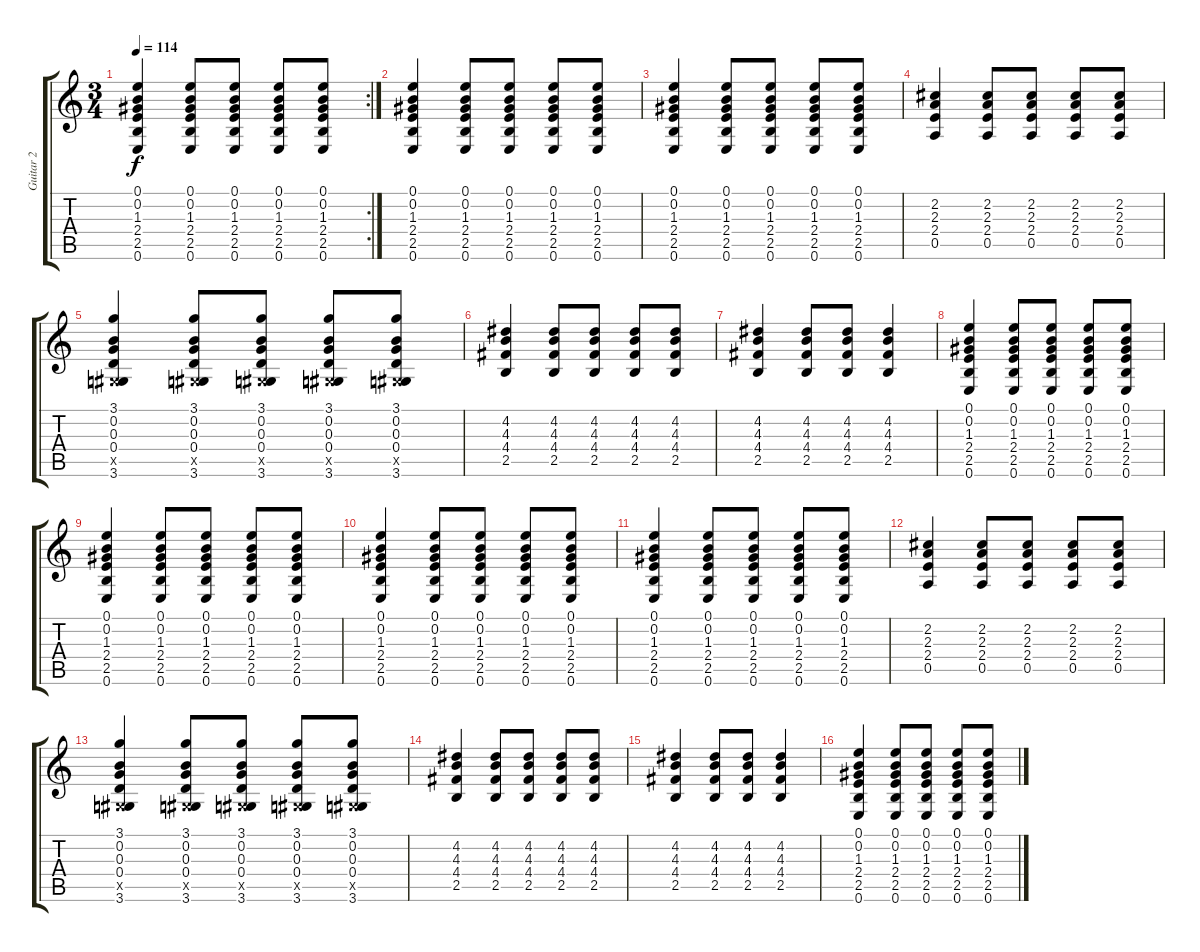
\track ("Guitar 2" "Guitar 2") {instrument acousticguitarsteel}
\staff {score tabs}
\tuning (E4 B3 G3 D3 A2 E2) {hide}
\rc 2
\ts (3 4)
\tempo 114
\clef g2
\ks c
(0.1 0.2 1.3 2.4 2.5 0.6).4{dy f} (0.1 0.2 1.3 2.4 2.5 0.6).8 (0.1 0.2 1.3 2.4 2.5 0.6).8 (0.1 0.2 1.3 2.4 2.5 0.6).8 (0.1 0.2 1.3 2.4 2.5 0.6).8 |
(0.1 0.2 1.3 2.4 2.5 0.6).4 (0.1 0.2 1.3 2.4 2.5 0.6).8 (0.1 0.2 1.3 2.4 2.5 0.6).8 (0.1 0.2 1.3 2.4 2.5 0.6).8 (0.1 0.2 1.3 2.4 2.5 0.6).8 |
(0.1 0.2 1.3 2.4 2.5 0.6).4 (0.1 0.2 1.3 2.4 2.5 0.6).8 (0.1 0.2 1.3 2.4 2.5 0.6).8 (0.1 0.2 1.3 2.4 2.5 0.6).8 (0.1 0.2 1.3 2.4 2.5 0.6).8 |
(2.2 2.3 2.4 0.5).4 (2.2 2.3 2.4 0.5).8 (2.2 2.3 2.4 0.5).8 (2.2 2.3 2.4 0.5).8 (2.2 2.3 2.4 0.5).8 |
(3.1 0.2 0.3 0.4 -1.5{x} 3.6).4 (3.1 0.2 0.3 0.4 -1.5{x} 3.6).8 (3.1 0.2 0.3 0.4 -1.5{x} 3.6).8 (3.1 0.2 0.3 0.4 -1.5{x} 3.6).8 (3.1 0.2 0.3 0.4 -1.5{x} 3.6).8 |
(4.2 4.3 4.4 2.5).4 (4.2 4.3 4.4 2.5).8 (4.2 4.3 4.4 2.5).8 (4.2 4.3 4.4 2.5).8 (4.2 4.3 4.4 2.5).8 |
(4.2 4.3 4.4 2.5).4 (4.2 4.3 4.4 2.5).8 (4.2 4.3 4.4 2.5).8 (4.2 4.3 4.4 2.5).4 |
(0.1 0.2 1.3 2.4 2.5 0.6).4 (0.1 0.2 1.3 2.4 2.5 0.6).8 (0.1 0.2 1.3 2.4 2.5 0.6).8 (0.1 0.2 1.3 2.4 2.5 0.6).8 (0.1 0.2 1.3 2.4 2.5 0.6).8 |
(0.1 0.2 1.3 2.4 2.5 0.6).4 (0.1 0.2 1.3 2.4 2.5 0.6).8 (0.1 0.2 1.3 2.4 2.5 0.6).8 (0.1 0.2 1.3 2.4 2.5 0.6).8 (0.1 0.2 1.3 2.4 2.5 0.6).8 |
(0.1 0.2 1.3 2.4 2.5 0.6).4 (0.1 0.2 1.3 2.4 2.5 0.6).8 (0.1 0.2 1.3 2.4 2.5 0.6).8 (0.1 0.2 1.3 2.4 2.5 0.6).8 (0.1 0.2 1.3 2.4 2.5 0.6).8 |
(0.1 0.2 1.3 2.4 2.5 0.6).4 (0.1 0.2 1.3 2.4 2.5 0.6).8 (0.1 0.2 1.3 2.4 2.5 0.6).8 (0.1 0.2 1.3 2.4 2.5 0.6).8 (0.1 0.2 1.3 2.4 2.5 0.6).8 |
(2.2 2.3 2.4 0.5).4 (2.2 2.3 2.4 0.5).8 (2.2 2.3 2.4 0.5).8 (2.2 2.3 2.4 0.5).8 (2.2 2.3 2.4 0.5).8 |
(3.1 0.2 0.3 0.4 -1.5{x} 3.6).4 (3.1 0.2 0.3 0.4 -1.5{x} 3.6).8 (3.1 0.2 0.3 0.4 -1.5{x} 3.6).8 (3.1 0.2 0.3 0.4 -1.5{x} 3.6).8 (3.1 0.2 0.3 0.4 -1.5{x} 3.6).8 |
(4.2 4.3 4.4 2.5).4 (4.2 4.3 4.4 2.5).8 (4.2 4.3 4.4 2.5).8 (4.2 4.3 4.4 2.5).8 (4.2 4.3 4.4 2.5).8 |
(4.2 4.3 4.4 2.5).4 (4.2 4.3 4.4 2.5).8 (4.2 4.3 4.4 2.5).8 (4.2 4.3 4.4 2.5).4 |
(0.1 0.2 1.3 2.4 2.5 0.6).4 (0.1 0.2 1.3 2.4 2.5 0.6).8 (0.1 0.2 1.3 2.4 2.5 0.6).8 (0.1 0.2 1.3 2.4 2.5 0.6).8 (0.1 0.2 1.3 2.4 2.5 0.6).8
